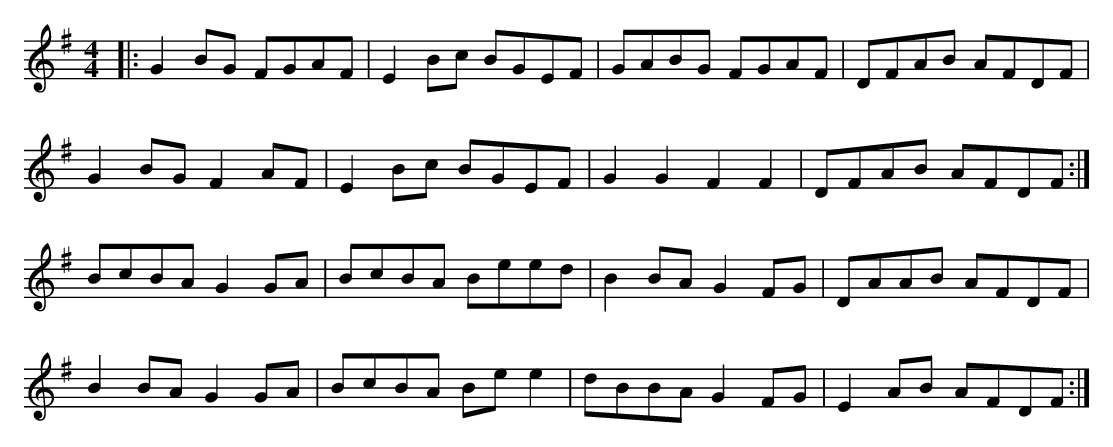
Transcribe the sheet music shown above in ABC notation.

X:1
M:4/4
K:Emin
|:G2 BG FGAF|E2 Bc BGEF|GABG FGAF|DFAB AFDF|
G2 BG F2 AF|E2 Bc BGEF|G2 G2 F2 F2|DFAB AFDF:|
BcBA G2 GA|BcBA Beed|B2 BA G2 FG|DAAB AFDF|
B2 BA G2 GA|BcBA Be e2|dBBA G2 FG|E2 AB AFDF:|
